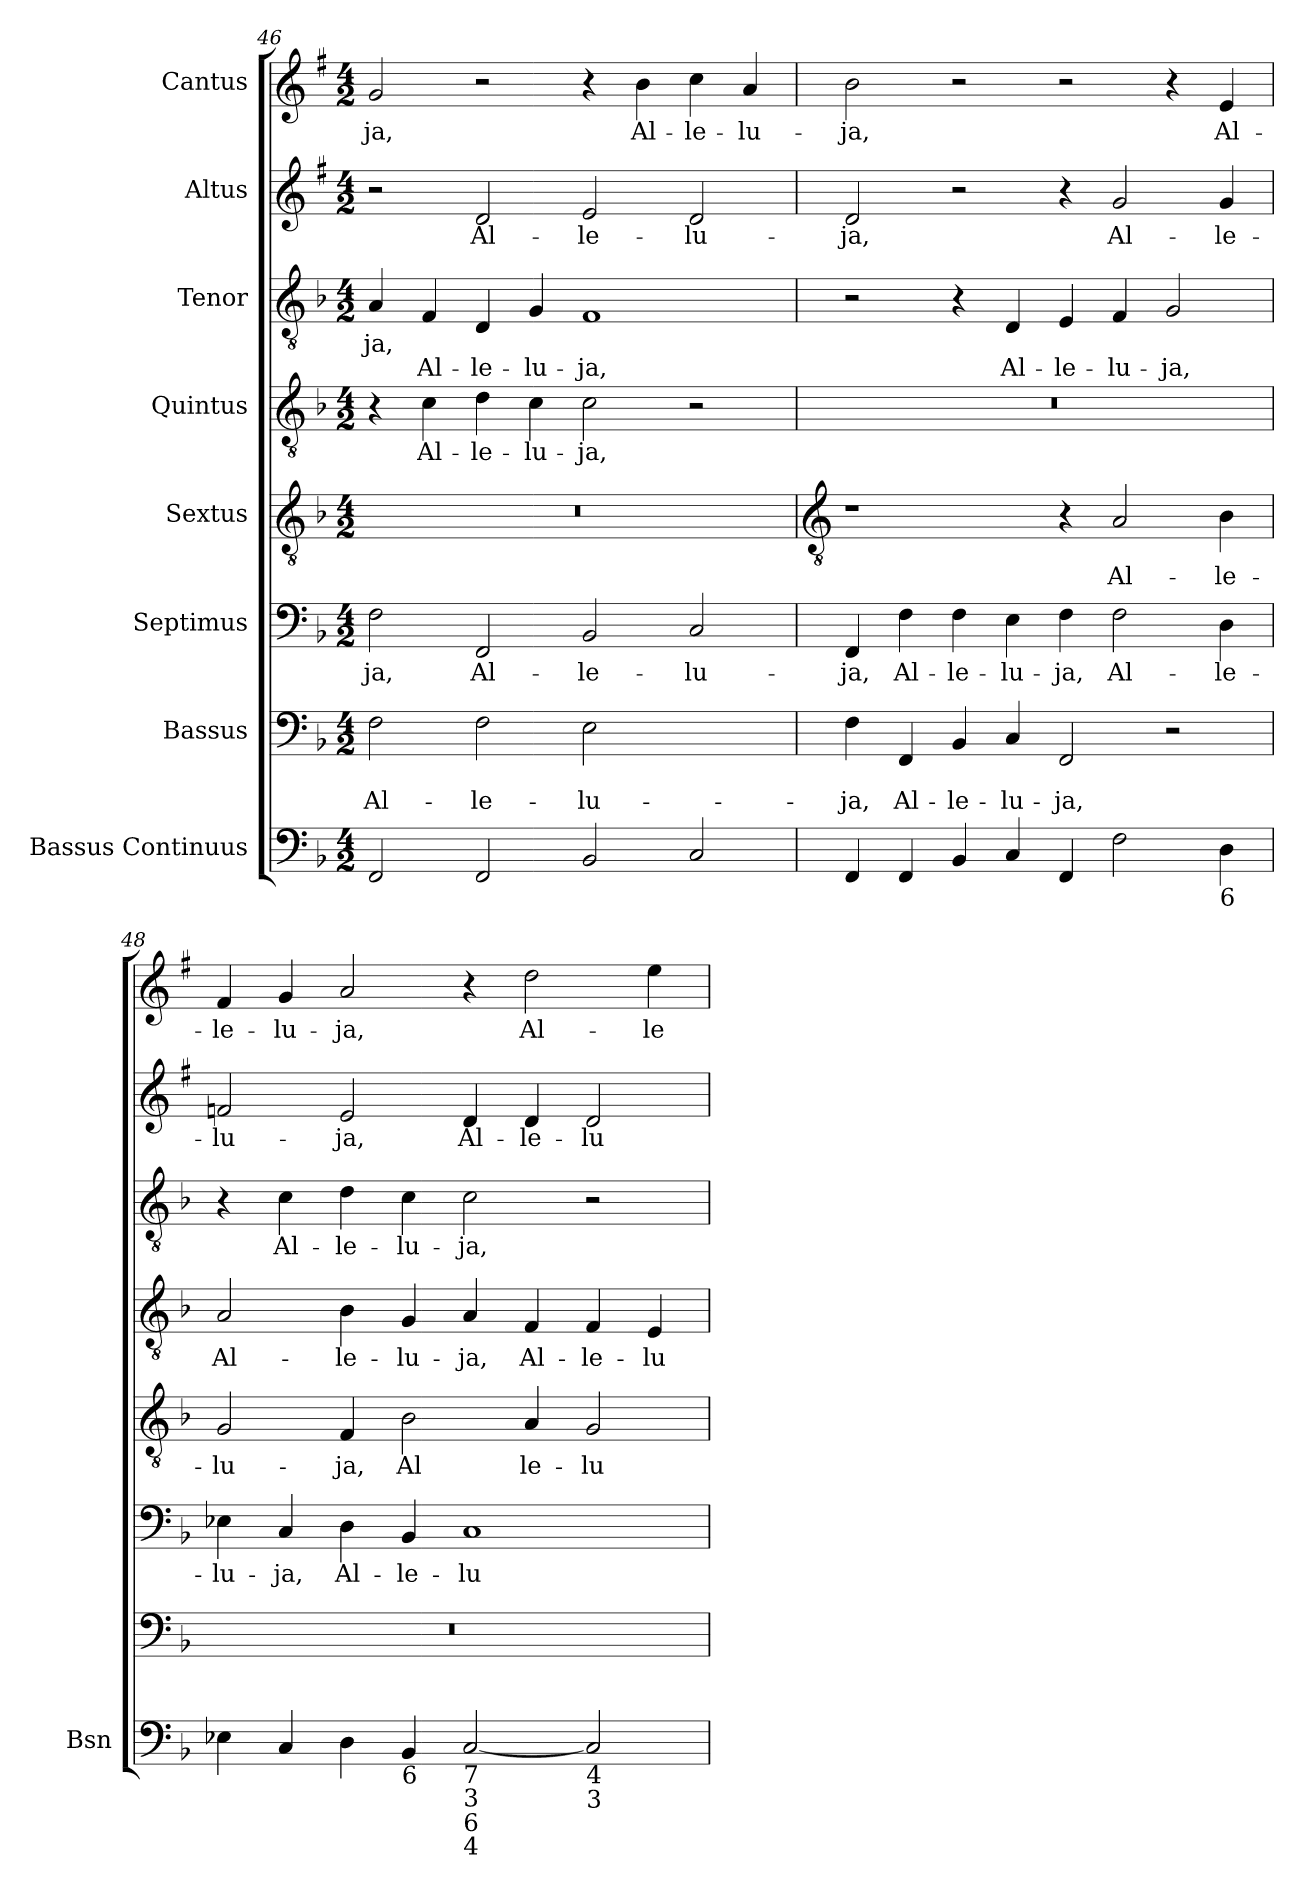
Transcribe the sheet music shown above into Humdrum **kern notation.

**kern	**kern	**text	**text	**kern	**text	**kern	**text	**kern	**text	**kern	**text	**text	**kern	**text	**kern	**text
*part8	*part7	*part7	*part7	*part6	*part6	*part5	*part5	*part4	*part4	*part3	*part3	*part3	*part2	*part2	*part1	*part1
*staff8	*staff7	*staff7	*staff7	*staff6	*staff6	*staff5	*staff5	*staff4	*staff4	*staff3	*staff3	*staff3	*staff2	*staff2	*staff1	*staff1
*I"Bassus Continuus	*I"Bassus	*	*	*I"Septimus	*	*I"Sextus	*	*I"Quintus	*	*I"Tenor	*	*	*I"Altus	*	*I"Cantus	*
*I'Bsn	*	*	*	*	*	*	*	*	*	*	*	*	*	*	*	*
!!LO:LB:g=z
*clefF4	*clefF4	*	*	*clefF4	*	*clefGv2	*	*clefGv2	*	*clefGv2	*	*	*clefG2	*	*clefG2	*
*	*	*	*	*	*	*	*	*	*	*	*	*	*ITrd1c2	*	*ITrd1c2	*
*k[b-]	*k[b-]	*	*	*k[b-]	*	*k[b-]	*	*k[b-]	*	*k[b-]	*	*	*k[b-]	*	*k[b-]	*
*F:	*F:	*	*	*F:	*	*F:	*	*F:	*	*F:	*	*	*F:	*	*F:	*
*M4/2	*M4/2	*	*	*M4/2	*	*M4/2	*	*M4/2	*	*M4/2	*	*	*M4/2	*	*M4/2	*
=46	=46	=46	=46	=46	=46	=46	=46	=46	=46	=46	=46	=46	=46	=46	=46	=46
!	!	!	!LO:LY:b	!	!LO:LY:b	!	!	!	!	!	!LO:LY:b	!	!	!	!	!LO:LY:b
2FF	2F	.	Al-	2F	-ja,	0r	.	4r	.	4A	-ja,	.	2r	.	2f	-ja,
!	!	!	!	!	!	!	!	!	!LO:LY:b	!	!	!LO:LY:b	!	!	!	!
.	.	.	.	.	.	.	.	4c	Al-	4F	.	Al-	.	.	.	.
!	!	!	!LO:LY:b	!	!LO:LY:b	!	!	!	!LO:LY:b	!	!	!LO:LY:b	!	!LO:LY:b	!	!
2FF	2F	.	-le-	2FF	Al-	.	.	4d	-le-	4D	.	-le-	2c	Al-	2r	.
!	!	!	!	!	!	!	!	!	!LO:LY:b	!	!	!LO:LY:b	!	!	!	!
.	.	.	.	.	.	.	.	4c	-lu-	4G	.	-lu-	.	.	.	.
!	!	!	!LO:LY:b	!	!LO:LY:b	!	!	!	!LO:LY:b	!	!	!LO:LY:b	!	!LO:LY:b	!	!
2BB-	2E	.	-lu-	2BB-	-le-	.	.	2c	-ja,	1F	.	-ja,	2d	-le-	4r	.
!	!	!	!	!	!	!	!	!	!	!	!	!	!	!	!	!LO:LY:b
.	.	.	.	.	.	.	.	.	.	.	.	.	.	.	4a	Al-
!	!	!	!	!	!LO:LY:b	!	!	!	!	!	!	!	!	!LO:LY:b	!	!LO:LY:b
2C	2ryy	.	.	2C	-lu-	.	.	2r	.	.	.	.	2c	-lu-	4b-	-le-
!	!	!	!	!	!	!	!	!	!	!	!	!	!	!	!	!LO:LY:b
.	.	.	.	.	.	.	.	.	.	.	.	.	.	.	4g	-lu-
!!LO:LB:g=z
=47	=47	=47	=47	=47	=47	=47	=47	=47	=47	=47	=47	=47	=47	=47	=47	=47
*	*	*	*	*	*	*clefGv2	*	*	*	*	*	*	*	*	*	*
!	!	!	!LO:LY:b	!	!LO:LY:b	!	!	!	!	!	!	!	!	!LO:LY:b	!	!LO:LY:b
4FF	4F	.	-ja,	4FF	-ja,	1r	.	0r	.	2r	.	.	2c	-ja,	2a	-ja,
!	!	!	!LO:LY:b	!	!LO:LY:b	!	!	!	!	!	!	!	!	!	!	!
4FF	4FF	.	Al-	4F	Al-	.	.	.	.	.	.	.	.	.	.	.
!	!	!	!LO:LY:b	!	!LO:LY:b	!	!	!	!	!	!	!	!	!	!	!
4BB-	4BB-	.	-le-	4F	-le-	.	.	.	.	4r	.	.	2r	.	2r	.
!	!	!	!LO:LY:b	!	!LO:LY:b	!	!	!	!	!	!	!LO:LY:b	!	!	!	!
4C	4C	.	-lu-	4E	-lu-	.	.	.	.	4D	.	Al-	.	.	.	.
!	!	!	!LO:LY:b	!	!LO:LY:b	!	!	!	!	!	!	!LO:LY:b	!	!	!	!
4FF	2FF	.	-ja,	4F	-ja,	4r	.	.	.	4E	.	-le-	4r	.	2r	.
!	!	!	!	!	!LO:LY:b	!	!LO:LY:b	!	!	!	!	!LO:LY:b	!	!LO:LY:b	!	!
2F	.	.	.	2F	Al-	2A	Al-	.	.	4F	.	-lu-	2f	Al-	.	.
!	!	!	!	!	!	!	!	!	!	!	!	!LO:LY:b	!	!	!	!
.	2r	.	.	.	.	.	.	.	.	2G	.	-ja,	.	.	4r	.
!LO:TX:b:t=6	!	!	!	!	!	!	!	!	!	!	!	!	!	!	!	!
!	!	!	!	!	!LO:LY:b	!	!LO:LY:b	!	!	!	!	!	!	!LO:LY:b	!	!LO:LY:b
4D	.	.	.	4D	-le-	4B-	-le-	.	.	.	.	.	4f	-le-	4d	Al-
=48	=48	=48	=48	=48	=48	=48	=48	=48	=48	=48	=48	=48	=48	=48	=48	=48
!	!	!	!	!	!LO:LY:b	!	!LO:LY:b	!	!LO:LY:b	!	!	!	!	!LO:LY:b	!	!LO:LY:b
4E-X	0r	.	.	4E-X	-lu-	2G	-lu-	2A	Al-	4r	.	.	2e-X	-lu-	4e	-le-
!	!	!	!	!	!LO:LY:b	!	!	!	!	!	!LO:LY:b	!	!	!	!	!LO:LY:b
4C	.	.	.	4C	-ja,	.	.	.	.	4c	Al-	.	.	.	4f	-lu-
!	!	!	!	!	!LO:LY:b	!	!LO:LY:b	!	!LO:LY:b	!	!LO:LY:b	!	!	!LO:LY:b	!	!LO:LY:b
4D	.	.	.	4D	Al-	4F	-ja,	4B-	-le-	4d	-le-	.	2d	-ja,	2g	-ja,
!LO:TX:b:t=6	!	!	!	!	!	!	!	!	!	!	!	!	!	!	!	!
!	!	!	!	!	!LO:LY:b	!	!LO:LY:b	!	!LO:LY:b	!	!LO:LY:b	!	!	!	!	!
4BB-	.	.	.	4BB-	-le-	2B-	Al	4G	-lu-	4c	-lu-	.	.	.	.	.
!LO:TX:b:t=7\n3	!	!	!	!	!	!	!	!	!	!	!	!	!	!	!	!
!LO:TX:b:t=6\n4	!	!	!	!	!	!	!	!	!	!	!	!	!	!	!	!
!	!	!	!	!	!LO:LY:b	!	!	!	!LO:LY:b	!	!LO:LY:b	!	!	!LO:LY:b	!	!
[2C	.	.	.	1C	-lu-	.	.	4A	-ja,	2c	-ja,	.	4c	Al-	4r	.
!	!	!	!	!	!	!	!LO:LY:b	!	!LO:LY:b	!	!	!	!	!LO:LY:b	!	!LO:LY:b
.	.	.	.	.	.	4A	le-	4F	Al-	.	.	.	4c	-le-	2cc	Al-
!LO:TX:b:t=4	!	!	!	!	!	!	!	!	!	!	!	!	!	!	!	!
!LO:TX:b:t=3	!	!	!	!	!	!	!	!	!	!	!	!	!	!	!	!
!	!	!	!	!	!	!	!LO:LY:b	!	!LO:LY:b	!	!	!	!	!LO:LY:b	!	!
2C]	.	.	.	.	.	2G	-lu-	4F	-le-	2r	.	.	2c	-lu-	.	.
!	!	!	!	!	!	!	!	!	!LO:LY:b	!	!	!	!	!	!	!LO:LY:b
.	.	.	.	.	.	.	.	4E	-lu-	.	.	.	.	.	4dd	-le-
=	=	=	=	=	=	=	=	=	=	=	=	=	=	=	=	=
*-	*-	*-	*-	*-	*-	*-	*-	*-	*-	*-	*-	*-	*-	*-	*-	*-
